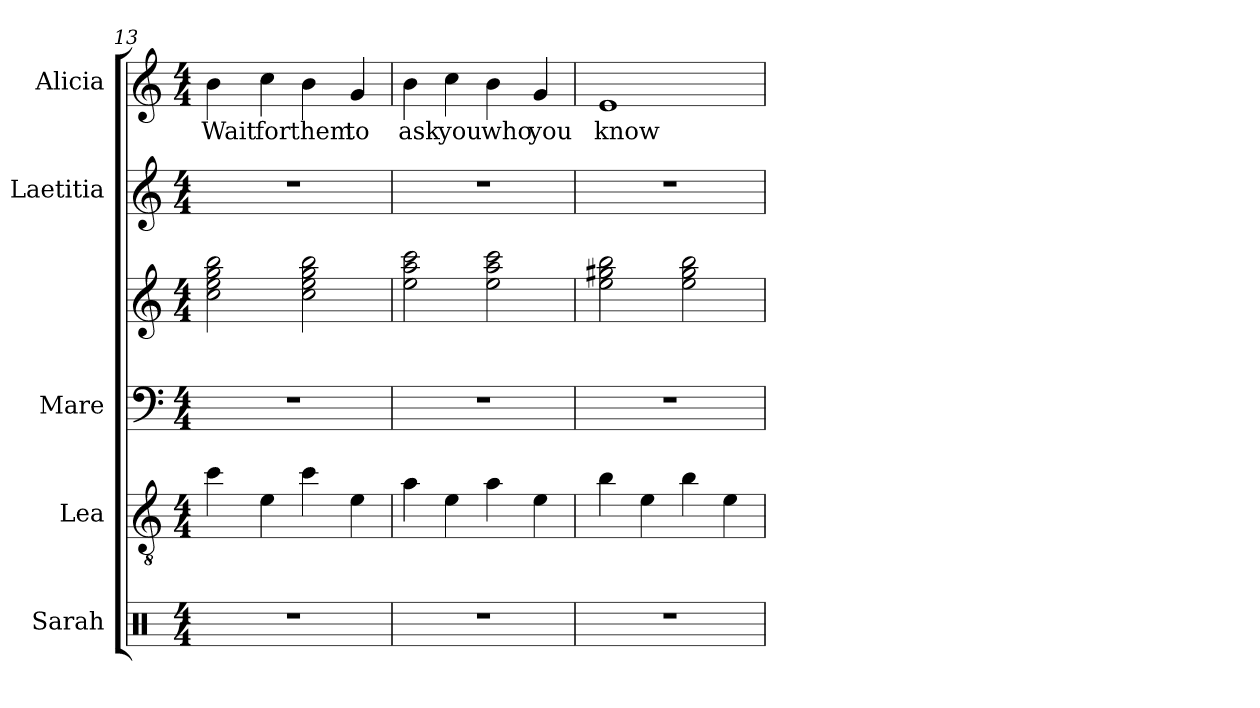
**kern	**kern	**kern	**kern	**kern	**kern	**text
*part5	*part4	*part3	*part3	*part2	*part1	*part1
*staff6	*staff5	*staff4	*staff3	*staff2	*staff1	*staff1
*I"Sarah	*I"Lea	*I"Mare	*	*I"Laetitia	*I"Alicia	*
*	*I'Lea	*I'Mare	*	*I'Laeti	*I'Alicia	*
*clefX	*clefGv2	*clefF4	*clefG2	*clefG2	*clefG2	*
*k[]	*k[]	*k[]	*k[]	*k[]	*k[]	*
*M4/4	*M4/4	*M4/4	*M4/4	*M4/4	*M4/4	*
=13	=13	=13	=13	=13	=13	=13
1r	4cc\	1r	2cc\ 2ee\ 2gg\ 2bb\	1r	4b\	Wait
.	4e\	.	.	.	4cc\	for
.	4cc\	.	2cc\ 2ee\ 2gg\ 2bb\	.	4b\	them
.	4e\	.	.	.	4g/	to
!!LO:PB:g=z
=14	=14	=14	=14	=14	=14	=14
1r	4a\	1r	2ee\ 2aa\ 2ccc\	1r	4b\	ask
.	4e\	.	.	.	4cc\	you
.	4a\	.	2ee\ 2aa\ 2ccc\	.	4b\	who
.	4e\	.	.	.	4g/	you
=15	=15	=15	=15	=15	=15	=15
1r	4b\	1r	2ee\ 2gg#X\ 2bb\	1r	1e	know
.	4e\	.	.	.	.	.
.	4b\	.	2ee\ 2gg#\ 2bb\	.	.	.
.	4e\	.	.	.	.	.
=	=	=	=	=	=	=
*-	*-	*-	*-	*-	*-	*-
